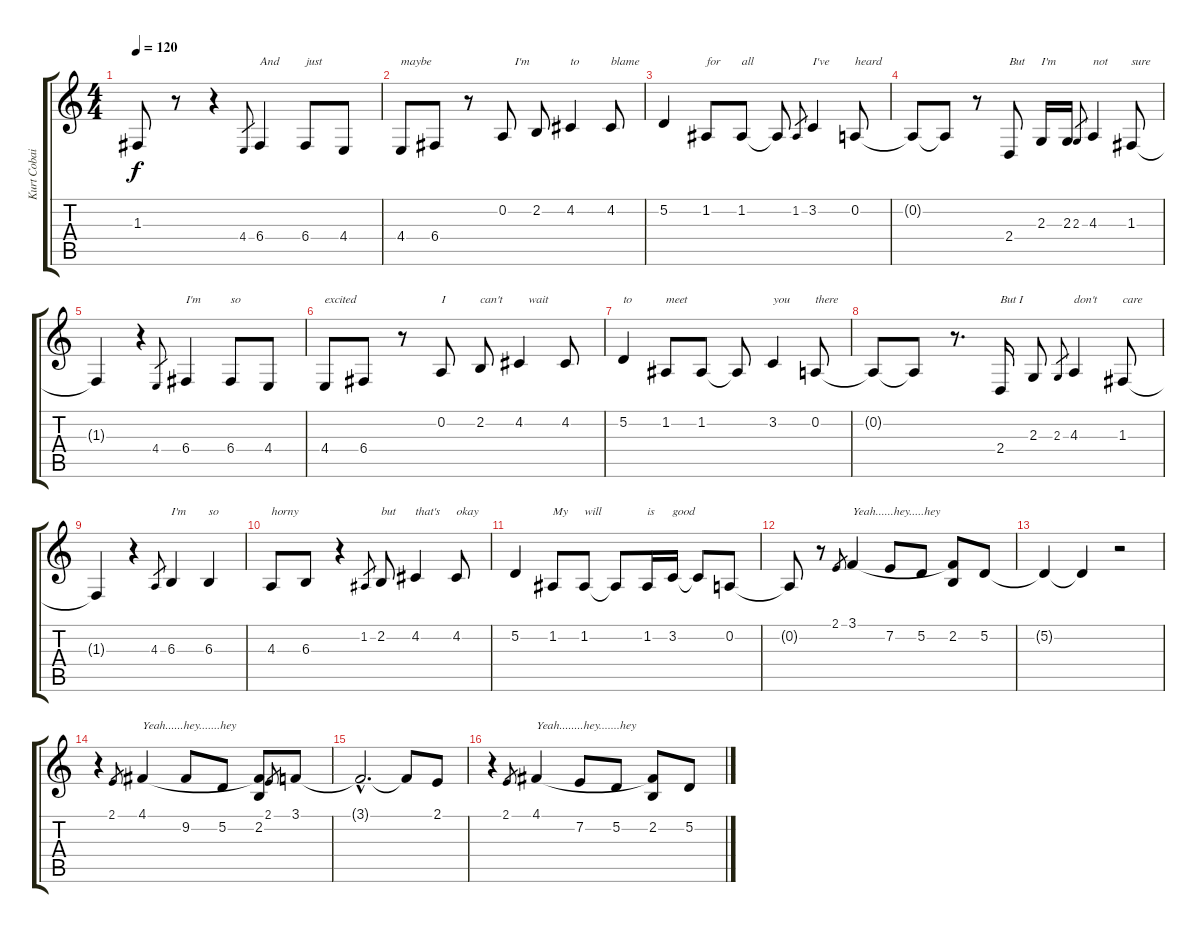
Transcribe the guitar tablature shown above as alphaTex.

\track ("Kurt Cobain : Voice" "Kurt Cobai") {instrument cello}
\staff {score tabs}
\tuning (D4 A3 F3 C3 G2 D2) {hide}
\ts (4 4)
\tempo 120
\clef g2
\ks c
1.3{t}.8{dy f} r.8 r.4 4.4.8{gr} 6.4.4{txt "And"} 6.4.8{txt "just"} 4.4.8 |
4.4.8{txt "maybe"} 6.4.8 r.8 0.2.8{txt "    I'm"} 2.2.8 4.2.4{txt "to"} 4.2.8{txt "blame"} |
5.2.4 1.2.8{txt "for"} 1.2.8{txt "all"} 1.2{t}.8 1.2.8{gr} 3.2.4{txt "I've"} 0.2.8{txt "heard"} |
0.2{t}.8 0.2{t}.8 r.8 2.4.8{txt "But"} 2.3.16{txt "I'm"} 2.3.16 2.3.8{gr} 4.3.4{txt "not"} 1.3.8{txt "sure"} |
1.3{t}.4 r.4 4.4.8{gr} 6.4.4{txt "I'm"} 6.4.8{txt "so"} 4.4.8 |
4.4.8{txt "excited"} 6.4.8 r.8 0.2.8{txt "I"} 2.2.8{txt "can't"} 4.2.4{txt "   wait"} 4.2.8 |
5.2.4{txt "to"} 1.2.8{txt "meet"} 1.2.8 1.2{t}.8 3.2.4{txt "you"} 0.2.8{txt "there"} |
0.2{t}.8 0.2{t}.8 r.8{d} 2.4.16{txt "But I"} 2.3.8 2.3.8{gr} 4.3.4{txt "don't"} 1.3.8{txt "care"} |
1.3{t}.4 r.4 4.3.8{gr} 6.3.4{txt "I'm"} 6.3.4{txt "so"} |
4.3.8{txt "horny"} 6.3.8 r.4 1.2.8{gr} 2.2.8{txt "but "} 4.2.4{txt "that's"} 4.2.8{txt "okay"} |
5.2.4 1.2.8{txt "My"} 1.2.8{txt "will"} 1.2{t}.8 1.2.16{txt "is"} 3.2.16{txt "good"} 3.2{t}.8 0.2.8 |
0.2{t}.8 r.8 2.1.8{gr} 3.1.4{txt "Yeah......hey.....hey"} 7.2.8 5.2.8 (3.1{t} 2.2).8 5.2.8 |
5.2{t}.4 5.2{t}.4 r.2 |
r.4 2.1.8{gr} 4.1.4{txt "Yeah......hey.......hey"} 9.2.8 5.2.8 (4.1{t} 2.2).8 2.1.8{gr} 3.1.8 |
3.1{hac t}.2{d} 3.1{t}.8 2.1.8 |
r.4 2.1.8{gr} 4.1.4{txt "Yeah........hey.......hey"} 7.2.8 5.2.8 (4.1{t} 2.2).8 5.2.8
